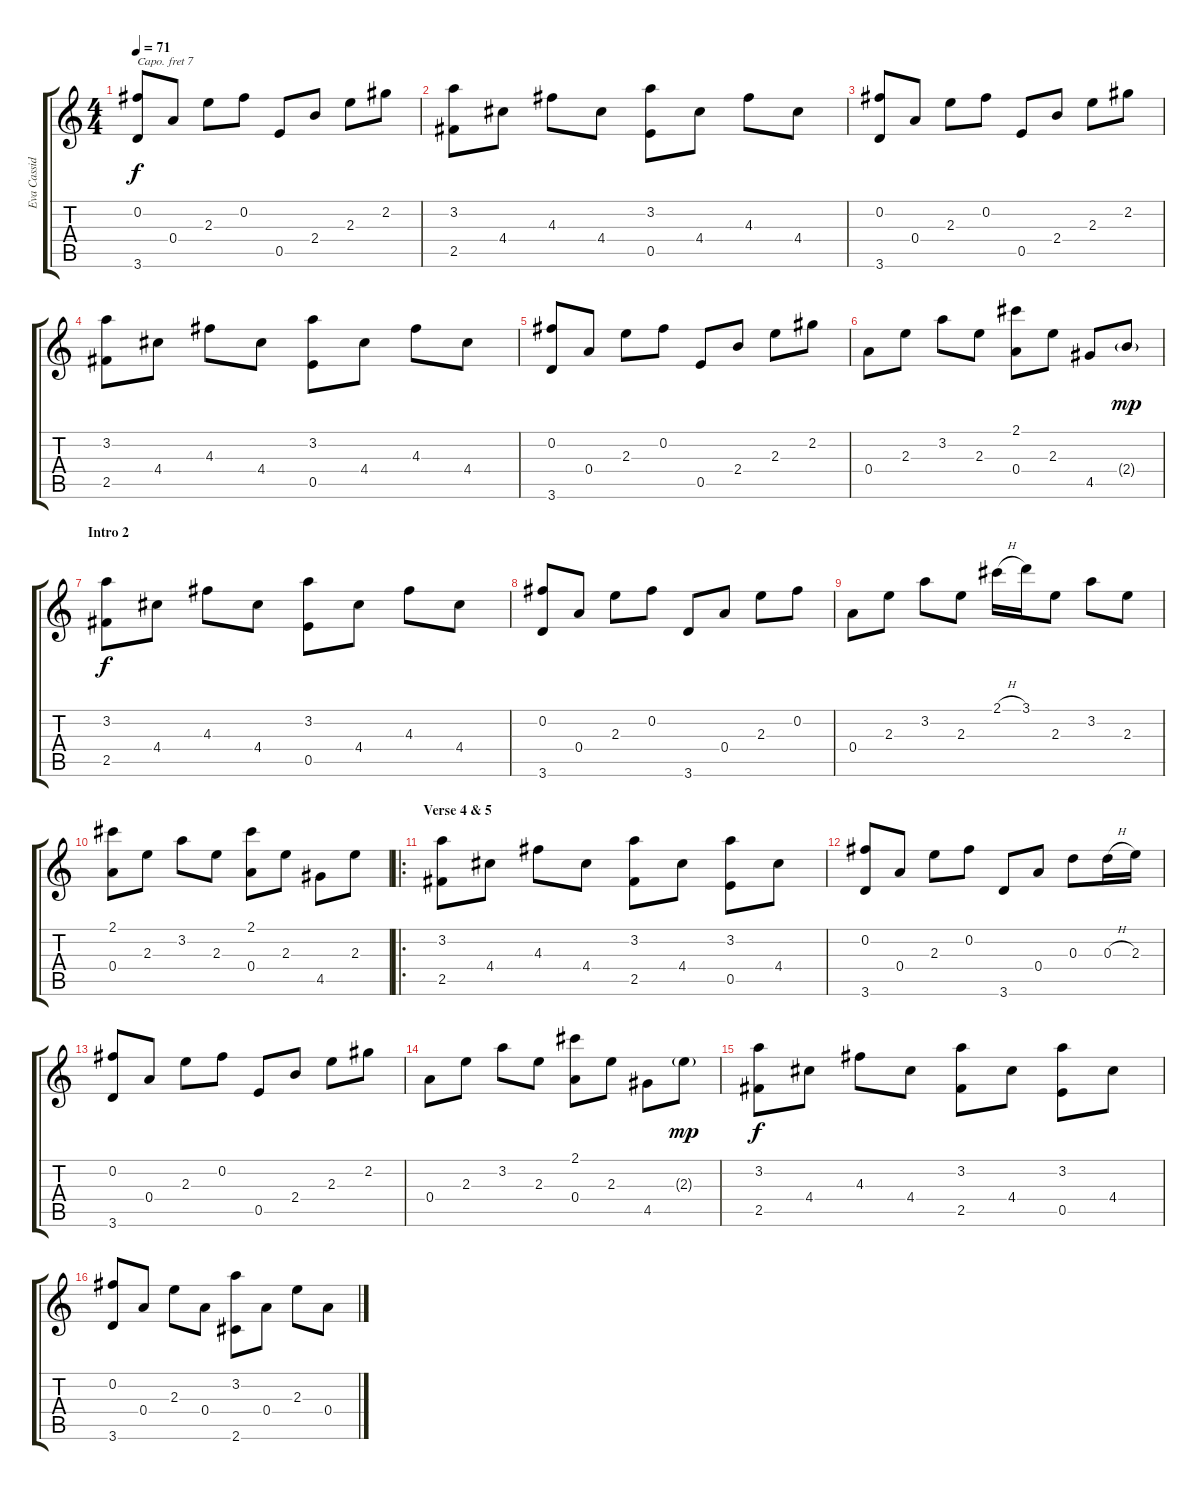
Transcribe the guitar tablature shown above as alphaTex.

\track ("Eva Cassidy" "Eva Cassid") {instrument acousticguitarnylon}
\staff {score tabs}
\capo 7
\tuning (E4 B3 G3 D3 A2 E2) {hide}
\ts (4 4)
\tempo 71
\clef g2
\ks c
(0.2 3.6).8{dy f} 0.4.8 2.3.8 0.2.8 0.5.8 2.4.8 2.3.8 2.2.8 |
(3.2 2.5).8 4.4.8 4.3.8 4.4.8 (3.2 0.5).8 4.4.8 4.3.8 4.4.8 |
(0.2 3.6).8 0.4.8 2.3.8 0.2.8 0.5.8 2.4.8 2.3.8 2.2.8 |
(3.2 2.5).8 4.4.8 4.3.8 4.4.8 (3.2 0.5).8 4.4.8 4.3.8 4.4.8 |
(0.2 3.6).8 0.4.8 2.3.8 0.2.8 0.5.8 2.4.8 2.3.8 2.2.8 |
0.4.8 2.3.8 3.2.8 2.3.8 (2.1 0.4).8 2.3.8 4.5.8 2.4{g}.8{dy mp} |
\section ("" "Intro 2")
(3.2 2.5).8{dy f} 4.4.8 4.3.8 4.4.8 (3.2 0.5).8 4.4.8 4.3.8 4.4.8 |
(0.2 3.6).8 0.4.8 2.3.8 0.2.8 3.6.8 0.4.8 2.3.8 0.2.8 |
0.4.8 2.3.8 3.2.8 2.3.8 2.1{h}.16 3.1.16 2.3.8 3.2.8 2.3.8 |
(2.1 0.4).8 2.3.8 3.2.8 2.3.8 (2.1 0.4).8 2.3.8 4.5.8 2.3.8 |
\ro
\section ("" "Verse 4 & 5")
(3.2 2.5).8 4.4.8 4.3.8 4.4.8 (3.2 2.5).8 4.4.8 (3.2 0.5).8 4.4.8 |
(0.2 3.6).8 0.4.8 2.3.8 0.2.8 3.6.8 0.4.8 0.3.8 0.3{h}.16 2.3.16 |
(0.2 3.6).8 0.4.8 2.3.8 0.2.8 0.5.8 2.4.8 2.3.8 2.2.8 |
0.4.8 2.3.8 3.2.8 2.3.8 (2.1 0.4).8 2.3.8 4.5.8 2.3{g}.8{dy mp} |
(3.2 2.5).8{dy f} 4.4.8 4.3.8 4.4.8 (3.2 2.5).8 4.4.8 (3.2 0.5).8 4.4.8 |
(0.2 3.6).8 0.4.8 2.3.8 0.4.8 (3.2 2.6).8 0.4.8 2.3.8 0.4.8
